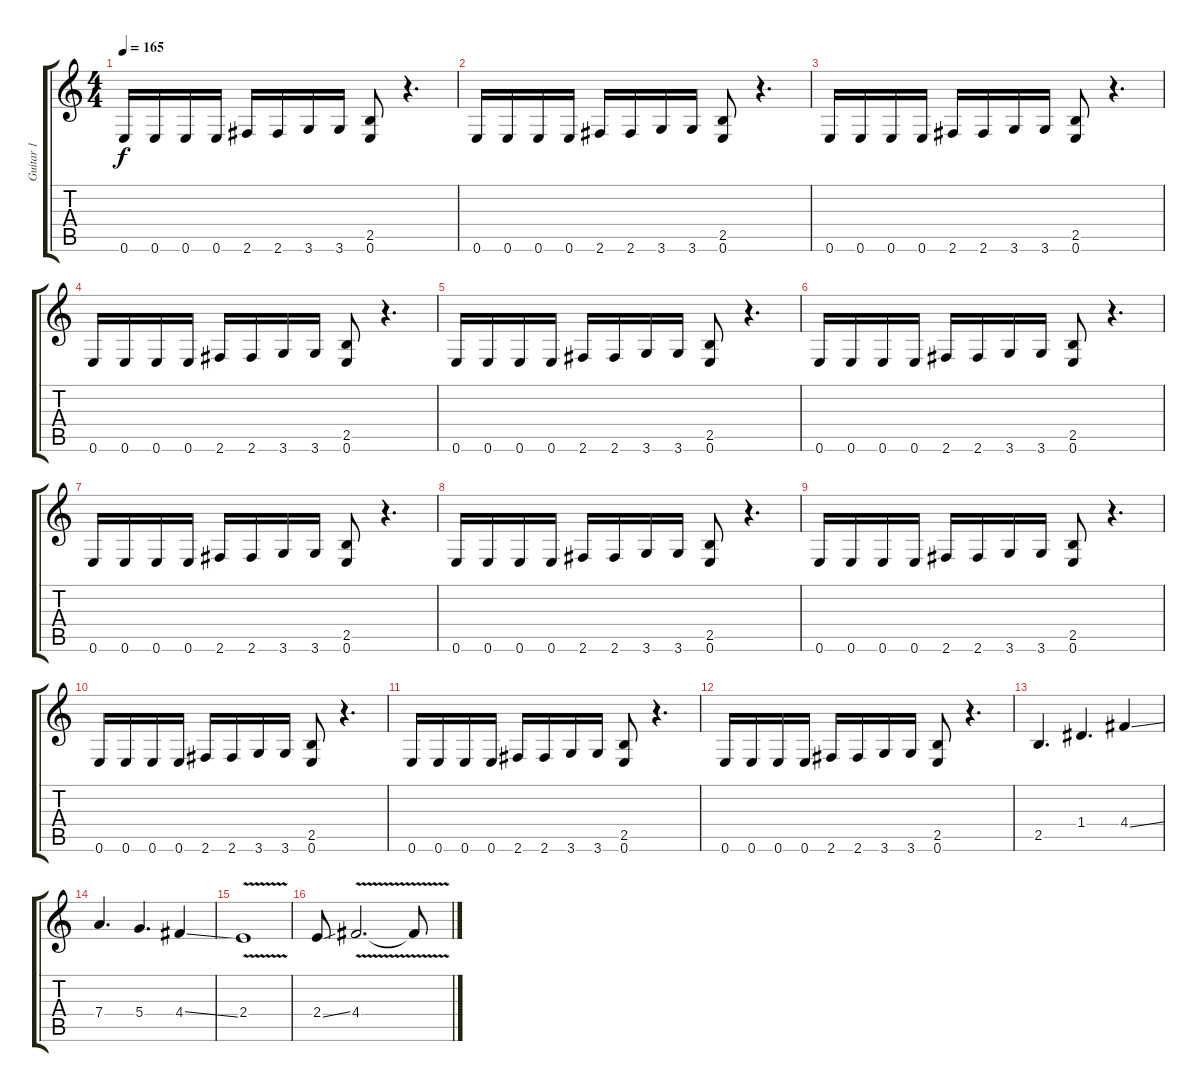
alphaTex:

\track ("Guitar 1" "Guitar 1") {instrument distortionguitar}
\staff {score tabs}
\tuning (E4 B3 G3 D3 A2 E2) {hide}
\ts (4 4)
\tempo 165
\clef g2
\ks c
0.6.16{dy f} 0.6.16 0.6.16 0.6.16 2.6.16 2.6.16 3.6.16 3.6.16 (2.5 0.6).8 r.4{d} |
0.6.16 0.6.16 0.6.16 0.6.16 2.6.16 2.6.16 3.6.16 3.6.16 (2.5 0.6).8 r.4{d} |
0.6.16 0.6.16 0.6.16 0.6.16 2.6.16 2.6.16 3.6.16 3.6.16 (2.5 0.6).8 r.4{d} |
0.6.16 0.6.16 0.6.16 0.6.16 2.6.16 2.6.16 3.6.16 3.6.16 (2.5 0.6).8 r.4{d} |
0.6.16 0.6.16 0.6.16 0.6.16 2.6.16 2.6.16 3.6.16 3.6.16 (2.5 0.6).8 r.4{d} |
0.6.16 0.6.16 0.6.16 0.6.16 2.6.16 2.6.16 3.6.16 3.6.16 (2.5 0.6).8 r.4{d} |
0.6.16 0.6.16 0.6.16 0.6.16 2.6.16 2.6.16 3.6.16 3.6.16 (2.5 0.6).8 r.4{d} |
0.6.16 0.6.16 0.6.16 0.6.16 2.6.16 2.6.16 3.6.16 3.6.16 (2.5 0.6).8 r.4{d} |
0.6.16 0.6.16 0.6.16 0.6.16 2.6.16 2.6.16 3.6.16 3.6.16 (2.5 0.6).8 r.4{d} |
0.6.16 0.6.16 0.6.16 0.6.16 2.6.16 2.6.16 3.6.16 3.6.16 (2.5 0.6).8 r.4{d} |
0.6.16 0.6.16 0.6.16 0.6.16 2.6.16 2.6.16 3.6.16 3.6.16 (2.5 0.6).8 r.4{d} |
0.6.16 0.6.16 0.6.16 0.6.16 2.6.16 2.6.16 3.6.16 3.6.16 (2.5 0.6).8 r.4{d} |
2.5.4{d} 1.4.4{d} 4.4{ss}.4 |
7.4.4{d} 5.4.4{d} 4.4{ss}.4 |
2.4{v}.1 |
2.4{ss}.8 4.4{v}.2{d} 4.4{t}.8
